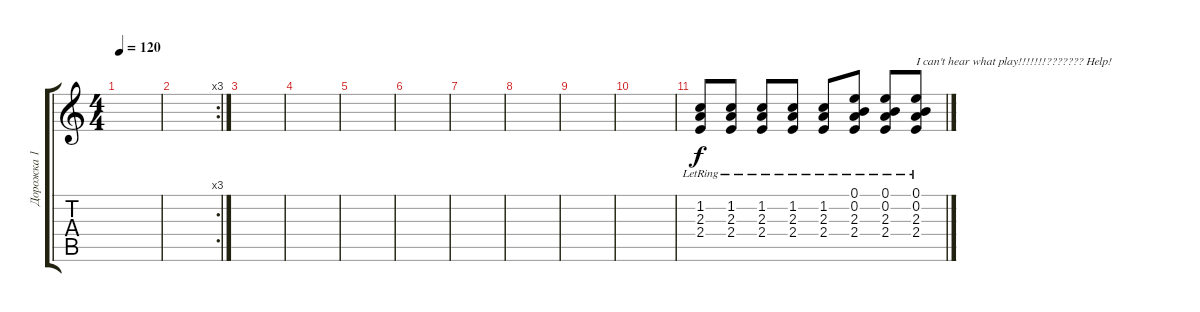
\track ("Дорожка 1" "Дорожка 1") {instrument electricguitarmuted}
\staff {score tabs}
\tuning (E4 B3 G3 D3 A2 E2) {hide}
\ts (4 4)
\tempo 120
\clef g2
\ks c
|
\rc 3
|
|
|
|
|
|
|
|
|
(1.2{lr} 2.3{lr} 2.4{lr}).8 (1.2{lr} 2.3{lr} 2.4{lr}).8 (1.2{lr} 2.3{lr} 2.4{lr}).8 (1.2{lr} 2.3{lr} 2.4{lr}).8 (1.2{lr} 2.3{lr} 2.4{lr}).8 (0.1{lr} 0.2{lr} 2.3{lr} 2.4{lr}).8 (0.1{lr} 0.2{lr} 2.3{lr} 2.4{lr}).8 (0.1{lr} 0.2{lr} 2.3{lr} 2.4{lr}).8{txt "I can't hear what play!!!!!!!??????? Help!"}
